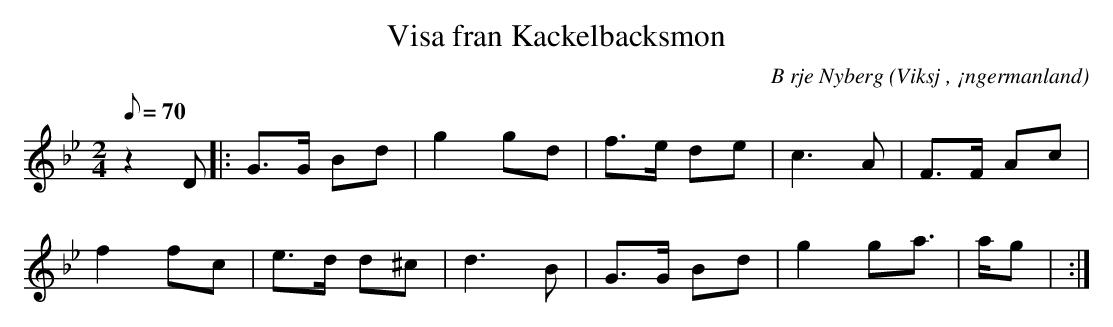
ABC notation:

X:1
T:Visa fran Kackelbacksmon
C:B rje Nyberg
O:Viksj , ¡ngermanland
M:2/4
L:1/8
Q:70
K:Gm
z2 D|: G>G Bd | g2 gd | f>e de | c2>A2 | F>F Ac |
f2 fc | e>d d^c | d2>B2 | G>G Bd |g2 ga | h>h ag |  :|
